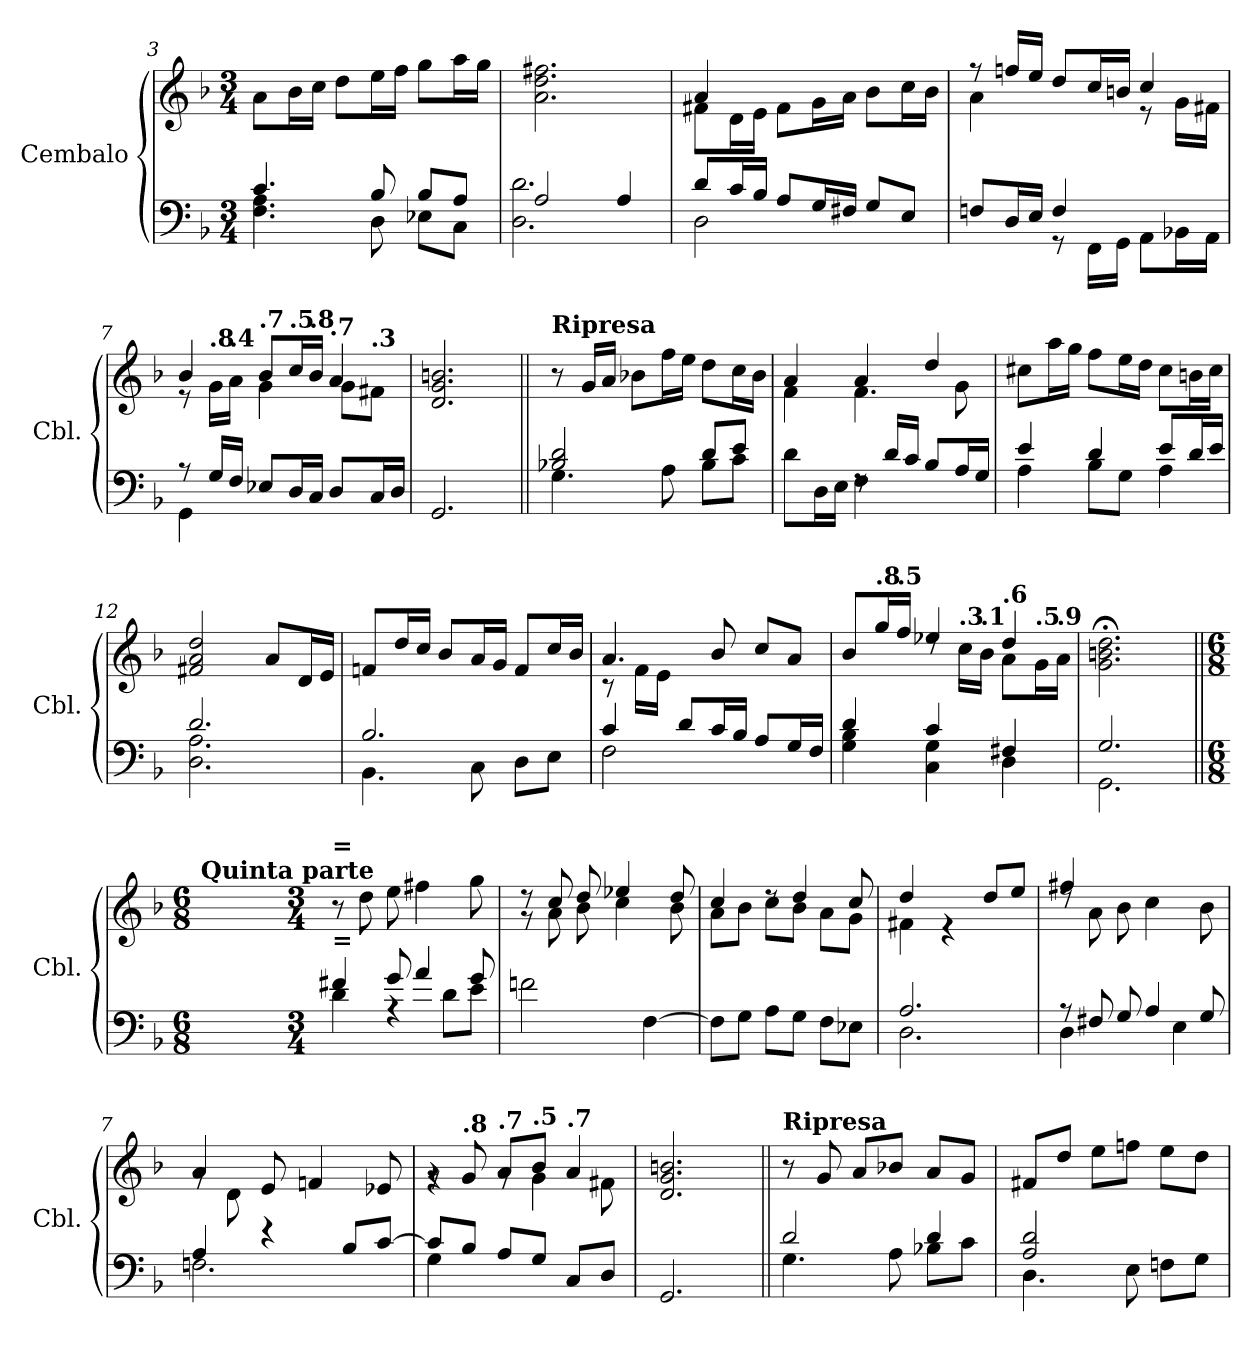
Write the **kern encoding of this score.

**kern	**kern
*part1	*part1
*staff2	*staff1
*I"Cembalo	*
*I'Cbl.	*
*clefF4	*clefG2
*k[b-]	*k[b-]
*M3/4	*M3/4
=3	=3
*^	*
4.c/	4.F\ 4.A\	8a\L
.	.	16b-\L
.	.	16cc\JJ
.	.	8dd\L
8B-/	8D\	16ee\L
.	.	16ff\JJ
8B-/L	8E-X\L	8gg\L
8A/J	8C\J	16aa\L
.	.	16gg\JJ
=4	=4	=4
2A/	2.D\ 2.d\	2.a\ 2.dd\ 2.ff#X\
4A/	.	.
!!LO:LB:g=z
=5	=5	=5
*	*	*^
8d/L	2D\	4a/	8f#X\L
16c/L	.	.	16d\L
16B-/JJ	.	.	16e\JJ
8A/L	.	2ryy	8f#\L
16G/L	.	.	16g\L
16F#X/JJ	.	.	16a\JJ
8G/L	4ryy	.	8b-\L
8E/J	.	.	16cc\L
.	.	.	16b-\JJ
=6	=6	=6	=6
8Fn/L	4ryy	8r	4a\
16D/L	.	16ffn/LL	.
16E/JJ	.	16ee/JJ	.
4F/	8r	8dd/L	4ryy
.	16FF\LL	16cc/L	.
.	16GG\JJ	16bn/JJ	.
4ryy	8AA\L	4cc/	8r
.	16BB-X\L	.	16g\LL
.	16AA\JJ	.	16f#X\JJ
=7	=7	=7	=7
*	*	*MM84	*
8r	4GG\	4b-/	8r
*	*	*MM83	*
!	!	!	!LO:TX:a:B:t=.8
16G/LL	.	.	16g\LL
*	*	*MM83	*
!	!	!	!LO:TX:a:B:t=.4
16F/JJ	.	.	16a\JJ
*	*	*MM82	*
!	!	!LO:TX:a:B:t=.7	!
8E-X/L	2ryy	8b-/L	4g\
*	*	*MM80	*
!	!	!LO:TX:a:B:t=.5	!
16D/L	.	16cc/L	.
*	*	*MM78	*
!	!	!LO:TX:a:B:t=.8	!
16C/JJ	.	16b-/JJ	.
*	*	*MM76	*
!	!	!LO:TX:a:B:t=.7	!
8D/L	.	4a/	8g\L
*	*	*MM71	*
!	!	!	!LO:TX:a:B:t=.3
16C/L	.	.	8f#X\J
*	*	*MM56	*
16D/JJ	.	.	.
*v	*v	*	*
*	*v	*v
=8	=8
*	*MM64
2.GG/	2.d/ 2.g/ 2.bn/
!!LO:LB:g=z
=9||	=9||
*^	*
!	!	!LO:TX:a:B:t=Ripresa
2B-X/ 2d/	4.G\	8r
.	.	16g/LL
.	.	16a/JJ
.	.	8b-X\L
.	8A\	16ff\L
.	.	16ee\JJ
8d/L	8B-\L	8dd\L
8e/J	8c\J	16cc\L
.	.	16b-\JJ
=10	=10	=10
*	*	*^
4ryy	8d\L	4a/	4f\
.	16D\L	.	.
.	16E\JJ	.	.
8rF	4F\	4a/	4.f\
16d/LL	.	.	.
16c/JJ	.	.	.
8B-/L	4ryy	4dd/	.
16A/L	.	.	8g\
16G/JJ	.	.	.
*	*	*v	*v
=11	=11	=11
4e/	4A\	8cc#X\L
.	.	16aa\L
.	.	16gg\JJ
4d/	8B-\L	8ff\L
.	8G\J	16ee\L
.	.	16dd\JJ
8e/L	4A\	8cc#\L
16d/L	.	16bn\L
16e/JJ	.	16cc#\JJ
=12	=12	=12
2.d/	2.D\ 2.A\	2f#X/ 2a/ 2dd/
.	.	8a/L
.	.	16d/L
.	.	16e/JJ
!!LO:LB:g=z
=13	=13	=13
2.B-/	4.BB-\	8fn/L
.	.	16dd/L
.	.	16cc/JJ
.	.	8b-/L
.	8C\	16a/L
.	.	16g/JJ
.	8D\L	8f/L
.	8E\J	16cc/L
.	.	16b-/JJ
=14	=14	=14
*	*	*^
4c/	2F\	4.a/	8r
.	.	.	16f\LL
.	.	.	16e\JJ
8d/L	.	.	2ryy
16c/L	.	8b-/	.
16B-/JJ	.	.	.
8A/L	4ryy	8cc/L	.
16G/L	.	8a/J	.
16F/JJ	.	.	.
=15	=15	=15	=15
*	*	*MM84	*
4d/	4G\ 4B-\	8b-/L	4ryy
*	*	*MM83	*
!	!	!LO:TX:a:B:t=.8	!
.	.	16gg/L	.
*	*	*MM83	*
!	!	!LO:TX:a:B:t=.5	!
.	.	16ff/JJ	.
*	*	*MM83	*
4c/	4C\ 4G\	4ee-X/	8rdd
*	*	*MM81	*
!	!	!	!LO:TX:a:B:t=.3
.	.	.	16cc\LL
*	*	*MM80	*
!	!	!	!LO:TX:a:B:t=.1
.	.	.	16b-\JJ
*	*	*MM78	*
!	!	!LO:TX:a:B:t=.6	!
4F#X/	4D\	4dd/	8a\L
*	*	*MM74	*
!	!	!	!LO:TX:a:B:t=.5
.	.	.	16g\L
*	*	*MM71	*
!	!	!	!LO:TX:a:B:t=.9
.	.	.	16a\JJ
*	*	*v	*v
=16	=16	=16
*	*	*MM69
2.G/	2.GG\	2.g\;< 2.bn\;< 2.dd\;<
*v	*v	*
!!LO:PB:g=z
=1||	=1||
*M6/8	*M6/8
*	*MM14999
*^	*
!	!	!LO:TX:a:B:t=Quinta parte
*v	*v	*
2.ryy	2.ryy
=2-	=2-
*M3/4	*M3/4
*	*MM84
*^	*
!	!	!LO:TX:B:t==
!	!	!LO:TX:b:B:t==
4f#X/	4d\	8r
.	.	8dd\
8g/	4rA	8ee\
4a/	.	4ff#X\
.	8d\L	.
8g/	8e\J	8gg\
*v	*v	*
=3	=3
*	*^
2fn\	8r	8r
.	8cc/	8a\
.	8dd/	8b-\
.	4ee-X/	4cc\
[4F\	.	.
.	8dd/	8b-\
=4	=4	=4
8F\L]	4cc/	8a\L
8G\J	.	8b-\J
8A\L	8rdd	8cc\L
8G\J	4dd/	8b-\J
8F\L	.	8a\L
8E-X\J	8cc/	8g\J
=5	=5	=5
*^	*	*
2.A/	2.D\	4dd/	4f#X\
.	.	4re	2ryy
.	.	8dd/L	.
.	.	8ee/J	.
!!LO:LB:g=z	!!
=6	=6	=6	=6
8r	4D\	4ff#X/	8rdd
8F#X/	.	.	8a\
8G/	4ryy	2ryy	8b-\
4A/	.	.	4cc\
.	4E\	.	.
8G/	.	.	8b-\
=7	=7	=7	=7
4A/	2.Fn\	4a/	8rg
.	.	.	8d\
4r	.	8e/	2ryy
.	.	4fn/	.
8B-/L	.	.	.
[8c/J	.	8e-X/	.
=8	=8	=8	=8
*	*	*MM84	*
8c/L]	4G\	8rg	4rg
*	*	*MM83	*
!	!	!LO:TX:a:B:t=.8	!
8B-/J	.	8g/	.
*	*	*MM82	*
!	!	!LO:TX:a:B:t=.7	!
8A/L	2ryy	8a/L	8rg
*	*	*MM80	*
!	!	!LO:TX:a:B:t=.5	!
8G/J	.	8b-/J	4g\
*	*	*MM76	*
!	!	!LO:TX:a:B:t=.7	!
8C/L	.	4a/	.
*	*	*MM50	*
8D/J	.	.	8f#X\
*v	*v	*	*
*	*v	*v
=9	=9
*	*MM64
2.GG/	2.d/ 2.g/ 2.bn/
!!LO:LB:g=z
=10||	=10||
*^	*
!	!	!LO:TX:a:B:t=Ripresa
2d/	4.G\	8r
.	.	8g/
.	.	8a/L
.	8A\	8b-X/J
4d/	8B-X\L	8a/L
.	8c\J	8g/J
=11	=11	=11
2A/ 2d/	4.D\	8f#X/L
.	.	8dd/J
.	.	8ee\L
.	8E\	8ffn\J
4ryy	8Fn\L	8ee\L
.	8G\J	8dd\J
*v	*v	*
=	=
*-	*-
